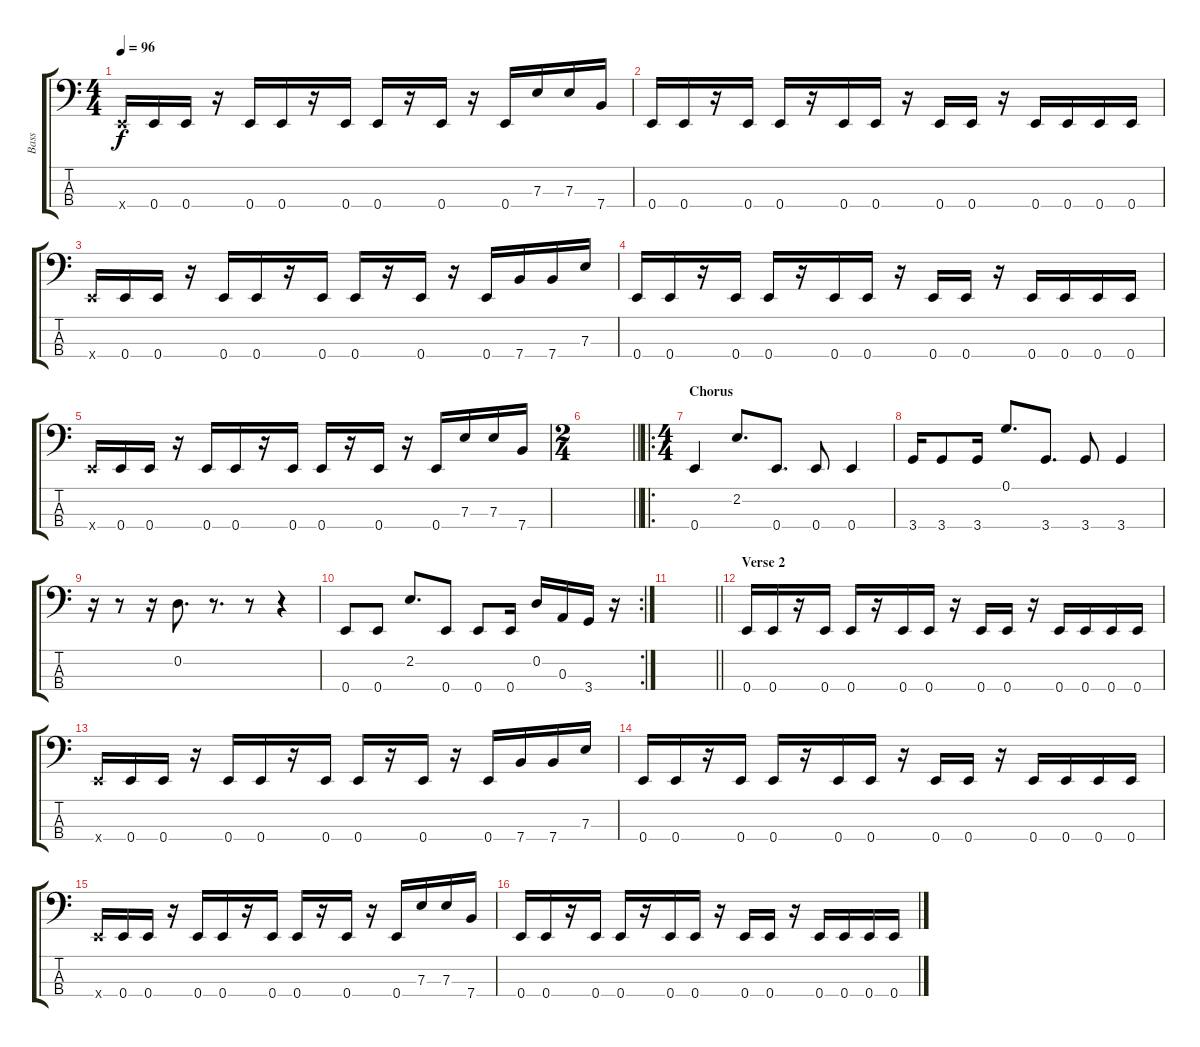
\track ("Bass" "Bass") {instrument electricbassfinger}
\staff {score tabs}
\tuning (G2 D2 A1 E1) {hide}
\ts (4 4)
\tempo 96
\clef f4
\ks c
0.4{x}.16{dy f} 0.4.16 0.4.16 r.16 0.4.16 0.4.16 r.16 0.4.16 0.4.16 r.16 0.4.16 r.16 0.4.16 7.3.16 7.3.16 7.4.16 |
0.4.16 0.4.16 r.16 0.4.16 0.4.16 r.16 0.4.16 0.4.16 r.16 0.4.16 0.4.16 r.16 0.4.16 0.4.16 0.4.16 0.4.16 |
0.4{x}.16 0.4.16 0.4.16 r.16 0.4.16 0.4.16 r.16 0.4.16 0.4.16 r.16 0.4.16 r.16 0.4.16 7.4.16 7.4.16 7.3.16 |
0.4.16 0.4.16 r.16 0.4.16 0.4.16 r.16 0.4.16 0.4.16 r.16 0.4.16 0.4.16 r.16 0.4.16 0.4.16 0.4.16 0.4.16 |
0.4{x}.16 0.4.16 0.4.16 r.16 0.4.16 0.4.16 r.16 0.4.16 0.4.16 r.16 0.4.16 r.16 0.4.16 7.3.16 7.3.16 7.4.16 |
\ts (2 4)
\barLineRight lightlight
|
\ro
\ts (4 4)
\section ("" "Chorus")
0.4.4 2.2.8{d} 0.4.8{d} 0.4.8 0.4.4 |
3.4.16 3.4.8 3.4.16 0.1.8{d} 3.4.8{d} 3.4.8 3.4.4 |
r.16 r.8 r.16 0.2.8{d} r.8{d} r.8 r.4 |
\rc 2
0.4.8 0.4.8 2.2.8{d} 0.4.8 0.4.8 0.4.16 0.2.16 0.3.16 3.4.16 r.16 |
\barLineRight lightlight
|
\section ("" "Verse 2")
0.4.16 0.4.16 r.16 0.4.16 0.4.16 r.16 0.4.16 0.4.16 r.16 0.4.16 0.4.16 r.16 0.4.16 0.4.16 0.4.16 0.4.16 |
0.4{x}.16 0.4.16 0.4.16 r.16 0.4.16 0.4.16 r.16 0.4.16 0.4.16 r.16 0.4.16 r.16 0.4.16 7.4.16 7.4.16 7.3.16 |
0.4.16 0.4.16 r.16 0.4.16 0.4.16 r.16 0.4.16 0.4.16 r.16 0.4.16 0.4.16 r.16 0.4.16 0.4.16 0.4.16 0.4.16 |
0.4{x}.16 0.4.16 0.4.16 r.16 0.4.16 0.4.16 r.16 0.4.16 0.4.16 r.16 0.4.16 r.16 0.4.16 7.3.16 7.3.16 7.4.16 |
0.4.16 0.4.16 r.16 0.4.16 0.4.16 r.16 0.4.16 0.4.16 r.16 0.4.16 0.4.16 r.16 0.4.16 0.4.16 0.4.16 0.4.16
